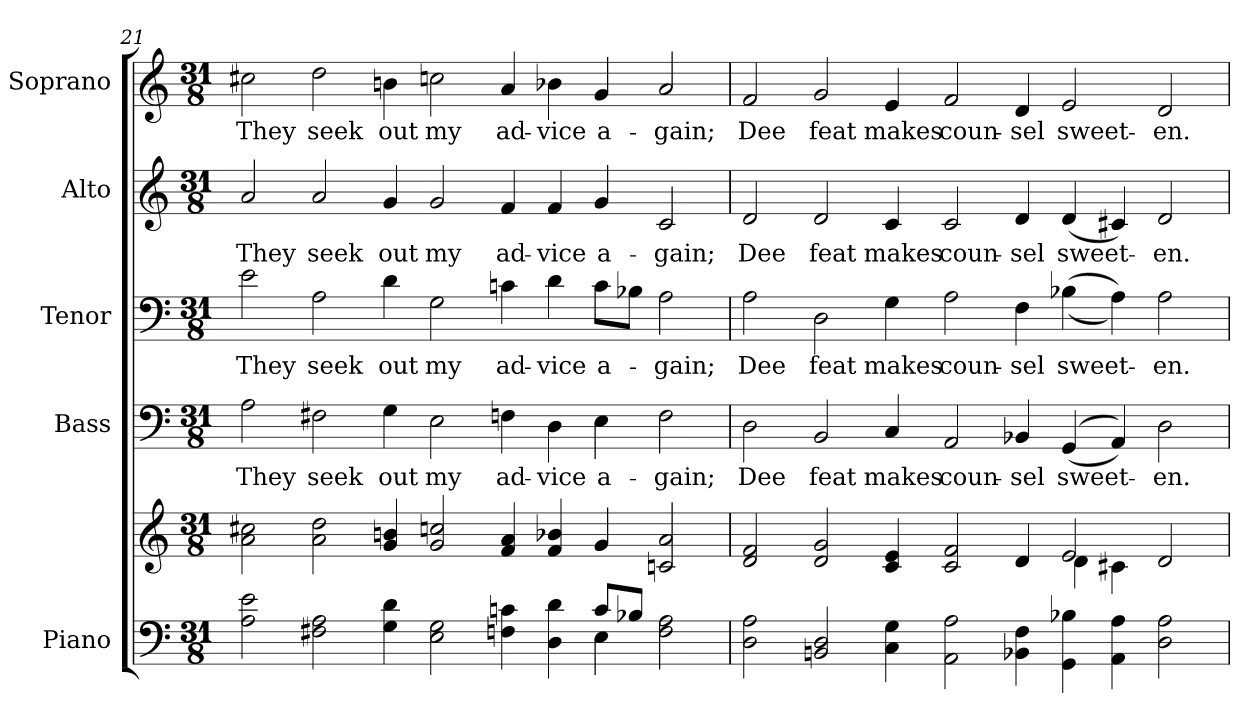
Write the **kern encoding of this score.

**kern	**kern	**kern	**text	**kern	**text	**kern	**text	**kern	**text
*part5	*part5	*part4	*part4	*part3	*part3	*part2	*part2	*part1	*part1
*staff6	*staff5	*staff4	*staff4	*staff3	*staff3	*staff2	*staff2	*staff1	*staff1
*I"Piano	*	*I"Bass	*	*I"Tenor	*	*I"Alto	*	*I"Soprano	*
*I'Pno.	*	*I'B.	*	*I'T.	*	*I'A.	*	*I'S.	*
!!LO:PB:g=z
*clefF4	*clefG2	*clefF4	*	*clefF4	*	*clefG2	*	*clefG2	*
*k[]	*k[]	*k[]	*	*k[]	*	*k[]	*	*k[]	*
*C:	*C:	*C:	*	*C:	*	*C:	*	*C:	*
*M31/8	*M31/8	*M31/8	*	*M31/8	*	*M31/8	*	*M31/8	*
=21	=21	=21	=21	=21	=21	=21	=21	=21	=21
*^	*	*	*	*	*	*	*	*	*
!	!	!	!	!LO:LY:b:color=#000000	!	!	!	!	!	!
!	!	!	!	!	!	!LO:LY:b:color=#000000	!	!	!	!
!	!	!	!	!	!	!	!	!LO:LY:b:color=#000000	!	!
!	!	!	!	!	!	!	!	!	!	!LO:LY:b:color=#000000
2Ai\ 2ei	1ryy	2ai\ 2cc#Xi	2Ai\	They	2ei\	They	2ai/	They	2cc#Xi\	They
!	!	!	!	!LO:LY:b:color=#000000	!	!	!	!	!	!
!	!	!	!	!	!	!LO:LY:b:color=#000000	!	!	!	!
!	!	!	!	!	!	!	!	!LO:LY:b:color=#000000	!	!
!	!	!	!	!	!	!	!	!	!	!LO:LY:b:color=#000000
2F#Xi\ 2Ai	.	2ai\ 2ddi	2F#Xi\	seek	2Ai\	seek	2ai/	seek	2ddi\	seek
!	!	!	!	!LO:LY:b:color=#000000	!	!	!	!	!	!
!	!	!	!	!	!	!LO:LY:b:color=#000000	!	!	!	!
!	!	!	!	!	!	!	!	!LO:LY:b:color=#000000	!	!
!	!	!	!	!	!	!	!	!	!	!LO:LY:b:color=#000000
4Gi\ 4di	1ryy	4gi/ 4bni	4Gi\	out	4di\	out	4gi/	out	4bni\	out
!	!	!	!	!LO:LY:b:color=#000000	!	!	!	!	!	!
!	!	!	!	!	!	!LO:LY:b:color=#000000	!	!	!	!
!	!	!	!	!	!	!	!	!LO:LY:b:color=#000000	!	!
!	!	!	!	!	!	!	!	!	!	!LO:LY:b:color=#000000
2Ei\ 2Gi	.	2gi/ 2ccni	2Ei\	my	2Gi\	my	2gi/	my	2ccni\	my
!	!	!	!	!LO:LY:b:color=#000000	!	!	!	!	!	!
!	!	!	!	!	!	!LO:LY:b:color=#000000	!	!	!	!
!	!	!	!	!	!	!	!	!LO:LY:b:color=#000000	!	!
!	!	!	!	!	!	!	!	!	!	!LO:LY:b:color=#000000
4Fni\ 4cni	.	4fi/ 4ai	4Fni\	ad-	4cni\	ad-	4fi/	ad-	4ai/	ad-
!	!	!	!	!LO:LY:b:color=#000000	!	!	!	!	!	!
!	!	!	!	!	!	!LO:LY:b:color=#000000	!	!	!	!
!	!	!	!	!	!	!	!	!LO:LY:b:color=#000000	!	!
!	!	!	!	!	!	!	!	!	!	!LO:LY:b:color=#000000
4Di\ 4di	4ryy	4fi/ 4b-Xi	4Di\	-vice	4di\	-vice	4fi/	-vice	4b-Xi\	-vice
!	!	!	!	!LO:LY:b:color=#000000	!	!	!	!	!	!
!	!	!	!	!	!	!LO:LY:b:color=#000000	!	!	!	!
!	!	!	!	!	!	!	!	!LO:LY:b:color=#000000	!	!
!	!	!	!	!	!	!	!	!	!	!LO:LY:b:color=#000000
8ci/L	4Ei\	4gi/	4Ei\	a-	8ci\L	a-	4gi/	a-	4gi/	a-
8B-Xi/J	.	.	.	.	8B-Xi\J	.	.	.	.	.
!	!	!	!	!LO:LY:b:color=#000000	!	!	!	!	!	!
!	!	!	!	!	!	!LO:LY:b:color=#000000	!	!	!	!
!	!	!	!	!	!	!	!	!LO:LY:b:color=#000000	!	!
!	!	!	!	!	!	!	!	!	!	!LO:LY:b:color=#000000
2Fi\ 2Ai	2ryy	2cni/ 2ai	2Fi\	-gain;	2Ai\	-gain;	2ci/	-gain;	2ai/	-gain;
*v	*v	*	*	*	*	*	*	*	*	*
=22	=22	=22	=22	=22	=22	=22	=22	=22	=22
*	*^	*	*	*	*	*	*	*	*
*^	*	*	*	*	*	*	*	*	*	*
!	!	!	!	!	!LO:LY:b:color=#000000	!	!	!	!	!	!
*v	*v	*	*	*	*	*	*	*	*	*	*
*^	*	*	*	*	*	*	*	*	*	*
!	!	!	!	!	!	!	!LO:LY:b:color=#000000	!	!	!	!
*v	*v	*	*	*	*	*	*	*	*	*	*
*^	*	*	*	*	*	*	*	*	*	*
!	!	!	!	!	!	!	!	!	!LO:LY:b:color=#000000	!	!
*v	*v	*	*	*	*	*	*	*	*	*	*
*^	*	*	*	*	*	*	*	*	*	*
!	!	!	!	!	!	!	!	!	!	!	!LO:LY:b:color=#000000
*v	*v	*	*	*	*	*	*	*	*	*	*
2Di\ 2Ai	2di/ 2fi	1ryy	2Di\	Dee	2Ai\	Dee	2di/	Dee	2fi/	Dee
!	!	!	!	!LO:LY:b:color=#000000	!	!	!	!	!	!
!	!	!	!	!	!	!LO:LY:b:color=#000000	!	!	!	!
!	!	!	!	!	!	!	!	!LO:LY:b:color=#000000	!	!
!	!	!	!	!	!	!	!	!	!	!LO:LY:b:color=#000000
2BBni/ 2Di	2di/ 2gi	.	2BBi/	feat	2Di\	feat	2di/	feat	2gi/	feat
!	!	!	!	!LO:LY:b:color=#000000	!	!	!	!	!	!
!	!	!	!	!	!	!LO:LY:b:color=#000000	!	!	!	!
!	!	!	!	!	!	!	!	!LO:LY:b:color=#000000	!	!
!	!	!	!	!	!	!	!	!	!	!LO:LY:b:color=#000000
4Ci\ 4Gi	4ci/ 4ei	1ryy	4Ci/	makes	4Gi\	makes	4ci/	makes	4ei/	makes
!	!	!	!	!LO:LY:b:color=#000000	!	!	!	!	!	!
!	!	!	!	!	!	!LO:LY:b:color=#000000	!	!	!	!
!	!	!	!	!	!	!	!	!LO:LY:b:color=#000000	!	!
!	!	!	!	!	!	!	!	!	!	!LO:LY:b:color=#000000
2AAi\ 2Ai	2ci/ 2fi	.	2AAi/	coun-	2Ai\	coun-	2ci/	coun-	2fi/	coun-
!	!	!	!	!LO:LY:b:color=#000000	!	!	!	!	!	!
!	!	!	!	!	!	!LO:LY:b:color=#000000	!	!	!	!
!	!	!	!	!	!	!	!	!LO:LY:b:color=#000000	!	!
!	!	!	!	!	!	!	!	!	!	!LO:LY:b:color=#000000
4BB-Xi\ 4Fi	4di/	.	4BB-Xi/	-sel	4Fi\	-sel	4di/	-sel	4di/	-sel
!	!	!	!	!LO:LY:b:color=#000000	!	!	!	!	!	!
!	!	!	!	!	!	!LO:LY:b:color=#000000	!	!	!	!
!	!	!	!	!	!	!	!	!LO:LY:b:color=#000000	!	!
!	!	!	!	!	!	!	!	!	!	!LO:LY:b:color=#000000
4GGi\ 4B-Xi	2ei/	4di\	((4GGi/	sweet-	((4B-Xi\	sweet-	(4di/	sweet-	2ei/	sweet-
4AAi\ 4Ai	.	4c#Xi\	4AAi/))	.	4Ai\))	.	4c#Xi/)	.	.	.
!	!	!	!	!LO:LY:b:color=#000000	!	!	!	!	!	!
!	!	!	!	!	!	!LO:LY:b:color=#000000	!	!	!	!
!	!	!	!	!	!	!	!	!LO:LY:b:color=#000000	!	!
!	!	!	!	!	!	!	!	!	!	!LO:LY:b:color=#000000
2Di\ 2Ai	2di/	2ryy	2Di\	-en.	2Ai\	-en.	2di/	-en.	2di/	-en.
*	*v	*v	*	*	*	*	*	*	*	*
=	=	=	=	=	=	=	=	=	=
*-	*-	*-	*-	*-	*-	*-	*-	*-	*-
